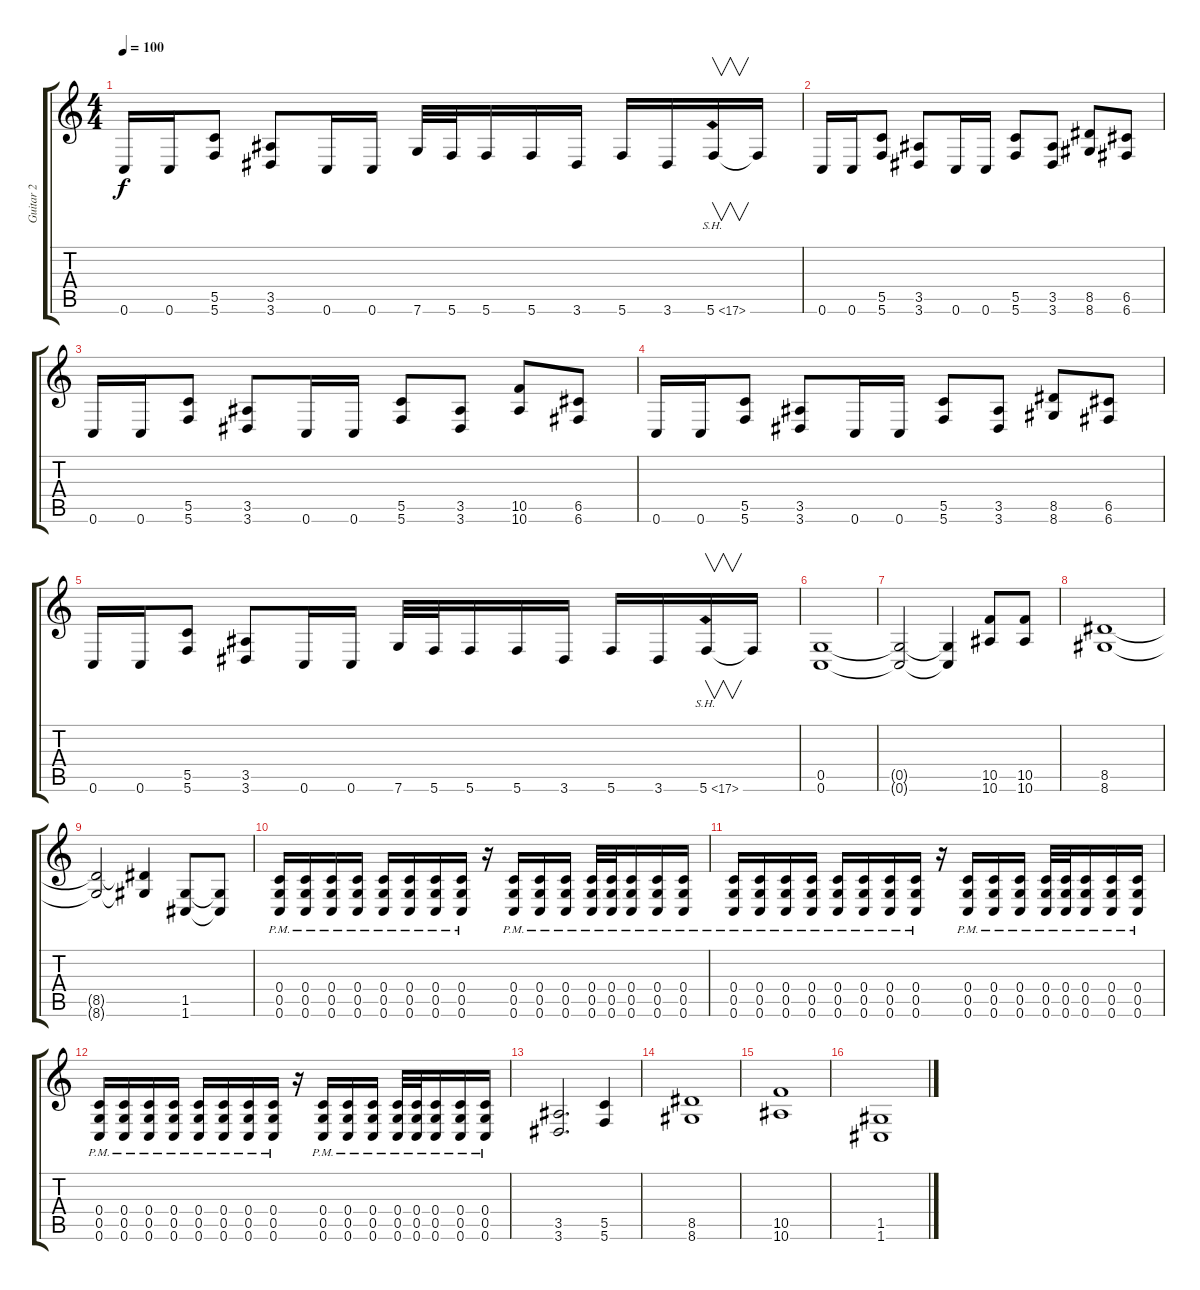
\track ("Guitar 2" "Guitar 2") {instrument distortionguitar}
\staff {score tabs}
\tuning (D4 A3 F3 C3 G2 C2) {hide}
\ts (4 4)
\tempo 100
\clef g2
\ks c
0.6.16{dy f} 0.6.16 (5.5 5.6).8 (3.5 3.6).8 0.6.16 0.6.16 7.6.32 5.6.32 5.6.16 5.6.16 3.6.16 5.6.16 3.6.16 5.6{sh 12}.16{v} 5.6{t}.16 |
0.6.16 0.6.16 (5.5 5.6).8 (3.5 3.6).8 0.6.16 0.6.16 (5.5 5.6).8 (3.5 3.6).8 (8.5 8.6).8 (6.5 6.6).8 |
0.6.16 0.6.16 (5.5 5.6).8 (3.5 3.6).8 0.6.16 0.6.16 (5.5 5.6).8 (3.5 3.6).8 (10.5 10.6).8 (6.5 6.6).8 |
0.6.16 0.6.16 (5.5 5.6).8 (3.5 3.6).8 0.6.16 0.6.16 (5.5 5.6).8 (3.5 3.6).8 (8.5 8.6).8 (6.5 6.6).8 |
0.6.16 0.6.16 (5.5 5.6).8 (3.5 3.6).8 0.6.16 0.6.16 7.6.32 5.6.32 5.6.16 5.6.16 3.6.16 5.6.16 3.6.16 5.6{sh 12}.16{v} 5.6{t}.16 |
(0.5 0.6).1 |
(0.5{t} 0.6{t}).2 (0.5{t} 0.6{t}).4 (10.5 10.6).8 (10.5 10.6).8 |
(8.5 8.6).1 |
(8.5{t} 8.6{t}).2 (8.5{t} 8.6{t}).4 (1.5 1.6).8 (1.5{t} 1.6{t}).8 |
(0.4{pm} 0.5{pm} 0.6{pm}).16 (0.4{pm} 0.5{pm} 0.6{pm}).16 (0.4{pm} 0.5{pm} 0.6{pm}).16 (0.4{pm} 0.5{pm} 0.6{pm}).16 (0.4{pm} 0.5{pm} 0.6{pm}).16 (0.4{pm} 0.5{pm} 0.6{pm}).16 (0.4{pm} 0.5{pm} 0.6{pm}).16 (0.4{pm} 0.5{pm} 0.6{pm}).16 r.16 (0.4{pm} 0.5{pm} 0.6{pm}).16 (0.4{pm} 0.5{pm} 0.6{pm}).16 (0.4{pm} 0.5{pm} 0.6{pm}).16 (0.4{pm} 0.5{pm} 0.6{pm}).32 (0.4{pm} 0.5{pm} 0.6{pm}).32 (0.4{pm} 0.5{pm} 0.6{pm}).16 (0.4{pm} 0.5{pm} 0.6{pm}).16 (0.4{pm} 0.5{pm} 0.6{pm}).16 |
(0.4{pm} 0.5{pm} 0.6{pm}).16 (0.4{pm} 0.5{pm} 0.6{pm}).16 (0.4{pm} 0.5{pm} 0.6{pm}).16 (0.4{pm} 0.5{pm} 0.6{pm}).16 (0.4{pm} 0.5{pm} 0.6{pm}).16 (0.4{pm} 0.5{pm} 0.6{pm}).16 (0.4{pm} 0.5{pm} 0.6{pm}).16 (0.4{pm} 0.5{pm} 0.6{pm}).16 r.16 (0.4{pm} 0.5{pm} 0.6{pm}).16 (0.4{pm} 0.5{pm} 0.6{pm}).16 (0.4{pm} 0.5{pm} 0.6{pm}).16 (0.4{pm} 0.5{pm} 0.6{pm}).32 (0.4{pm} 0.5{pm} 0.6{pm}).32 (0.4{pm} 0.5{pm} 0.6{pm}).16 (0.4{pm} 0.5{pm} 0.6{pm}).16 (0.4{pm} 0.5{pm} 0.6{pm}).16 |
(0.4{pm} 0.5{pm} 0.6{pm}).16 (0.4{pm} 0.5{pm} 0.6{pm}).16 (0.4{pm} 0.5{pm} 0.6{pm}).16 (0.4{pm} 0.5{pm} 0.6{pm}).16 (0.4{pm} 0.5{pm} 0.6{pm}).16 (0.4{pm} 0.5{pm} 0.6{pm}).16 (0.4{pm} 0.5{pm} 0.6{pm}).16 (0.4{pm} 0.5{pm} 0.6{pm}).16 r.16 (0.4{pm} 0.5{pm} 0.6{pm}).16 (0.4{pm} 0.5{pm} 0.6{pm}).16 (0.4{pm} 0.5{pm} 0.6{pm}).16 (0.4{pm} 0.5{pm} 0.6{pm}).32 (0.4{pm} 0.5{pm} 0.6{pm}).32 (0.4{pm} 0.5{pm} 0.6{pm}).16 (0.4{pm} 0.5{pm} 0.6{pm}).16 (0.4{pm} 0.5{pm} 0.6{pm}).16 |
(3.5 3.6).2{d} (5.5 5.6).4 |
(8.5 8.6).1 |
(10.5 10.6).1 |
(1.5 1.6).1
